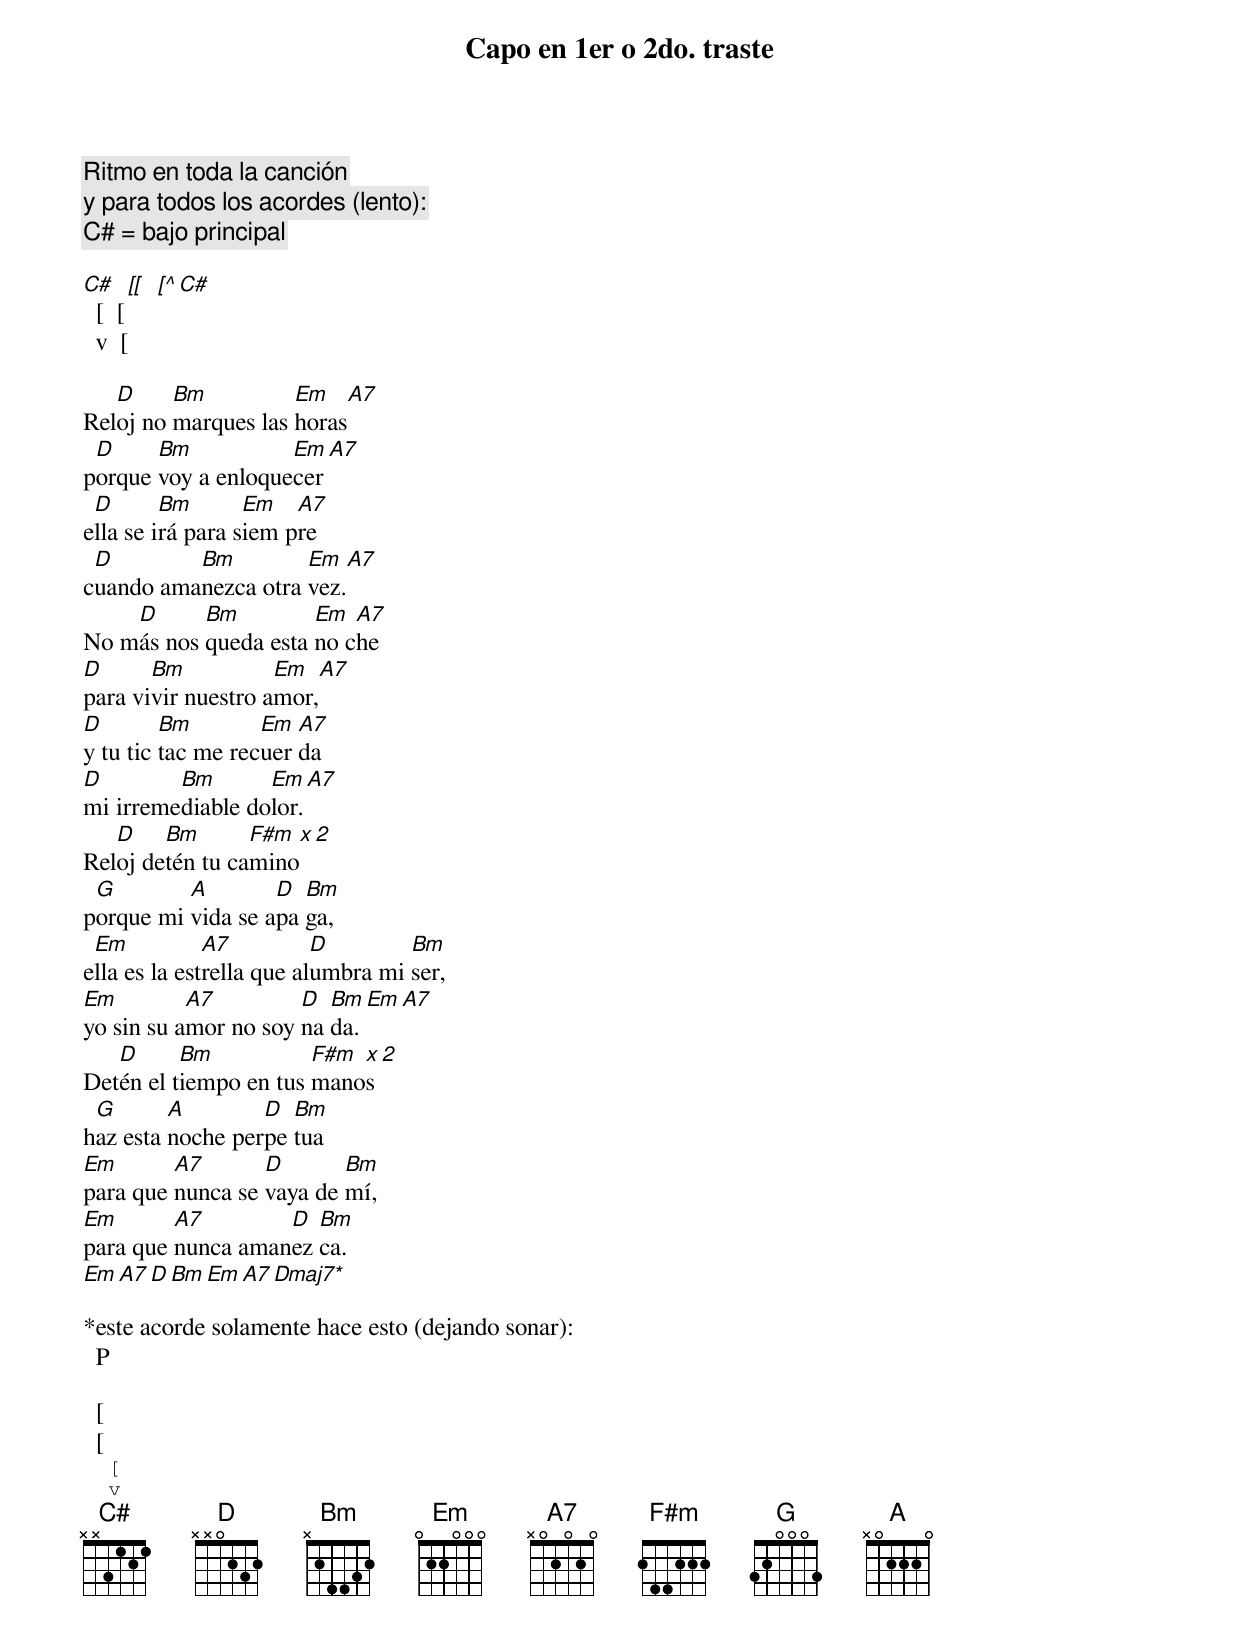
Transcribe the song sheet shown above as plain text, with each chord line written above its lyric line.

Capo en 1er o 2do. traste

Ritmo en toda la canción
y para todos los acordes (lento):
C# = bajo principal

C# [  ^ C#
  [  [
  [  [
  v  [

   D     Bm          Em    A7
Reloj no marques las horas
 D     Bm           Em   A7
porque voy a enloquecer
 D       Bm       Em   A7
ella se irá para siem pre
 D        Bm         Em   A7
cuando amanezca otra vez.
    D      Bm         Em  A7
No más nos queda esta no che
D      Bm           Em   A7
para vivir nuestro amor,
D        Bm        Em  A7
y tu tic tac me recuer da
D        Bm       Em   A7
mi irremediable dolor.
   D    Bm       F#m x 2
Reloj detén tu camino
 G        A        D  Bm
porque mi vida se apa ga,
 Em           A7          D        Bm
ella es la estrella que alumbra mi ser,
Em         A7         D  Bm  Em  A7
yo sin su amor no soy na da.
   D      Bm           F#m x 2
Detén el tiempo en tus manos
 G       A        D  Bm
haz esta noche perpe tua
Em       A7       D       Bm
para que nunca se vaya de mí,
Em       A7        D  Bm
para que nunca amanez ca.
Em  A7  D  Bm  Em  A7  Dmaj7*

*este acorde solamente hace esto (dejando sonar):
  P

  [
  [
  [
  v
